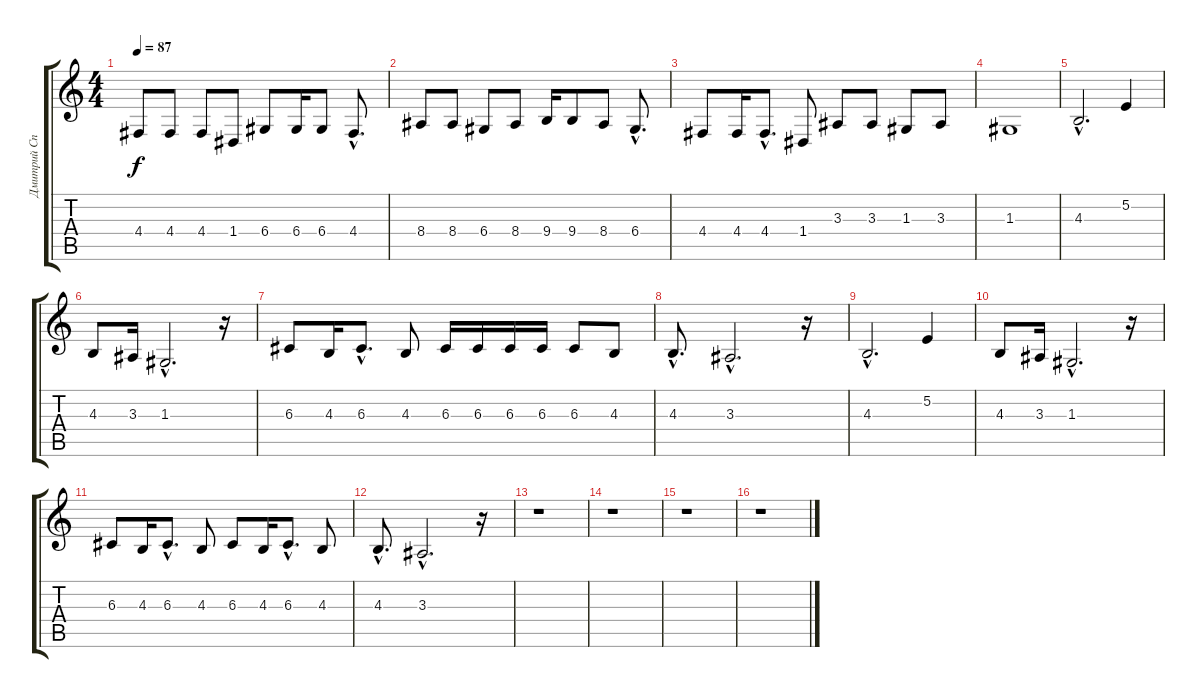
\track ("Дмитрий Спирин" "Дмитрий Сп") {instrument trumpet}
\staff {score tabs}
\tuning (E4 B3 G3 D3 A2 E2) {hide}
\ts (4 4)
\tempo 87
\clef g2
\ks c
4.4.8{dy f} 4.4.8 4.4.8 1.4.8 6.4.8 6.4.16 6.4.8 4.4{hac}.8{d} |
8.4.8 8.4.8 6.4.8 8.4.8 9.4.16 9.4.8 8.4.8 6.4{hac}.8{d} |
4.4.8 4.4.16 4.4{hac}.8{d} 1.4.8 3.3.8 3.3.8 1.3.8 3.3.8 |
1.3.1 |
4.3{hac}.2{d} 5.2.4 |
4.3.8 3.3.16 1.3{hac}.2{d} r.16 |
6.3.8 4.3.16 6.3{hac}.8{d} 4.3.8 6.3.16 6.3.16 6.3.16 6.3.16 6.3.8 4.3.8 |
4.3{hac}.8{d} 3.3{hac}.2{d} r.16 |
4.3{hac}.2{d} 5.2.4 |
4.3.8 3.3.16 1.3{hac}.2{d} r.16 |
6.3.8 4.3.16 6.3{hac}.8{d} 4.3.8 6.3.8 4.3.16 6.3{hac}.8{d} 4.3.8 |
4.3{hac}.8{d} 3.3{hac}.2{d} r.16 |
r.1 |
r.1 |
r.1 |
r.1
